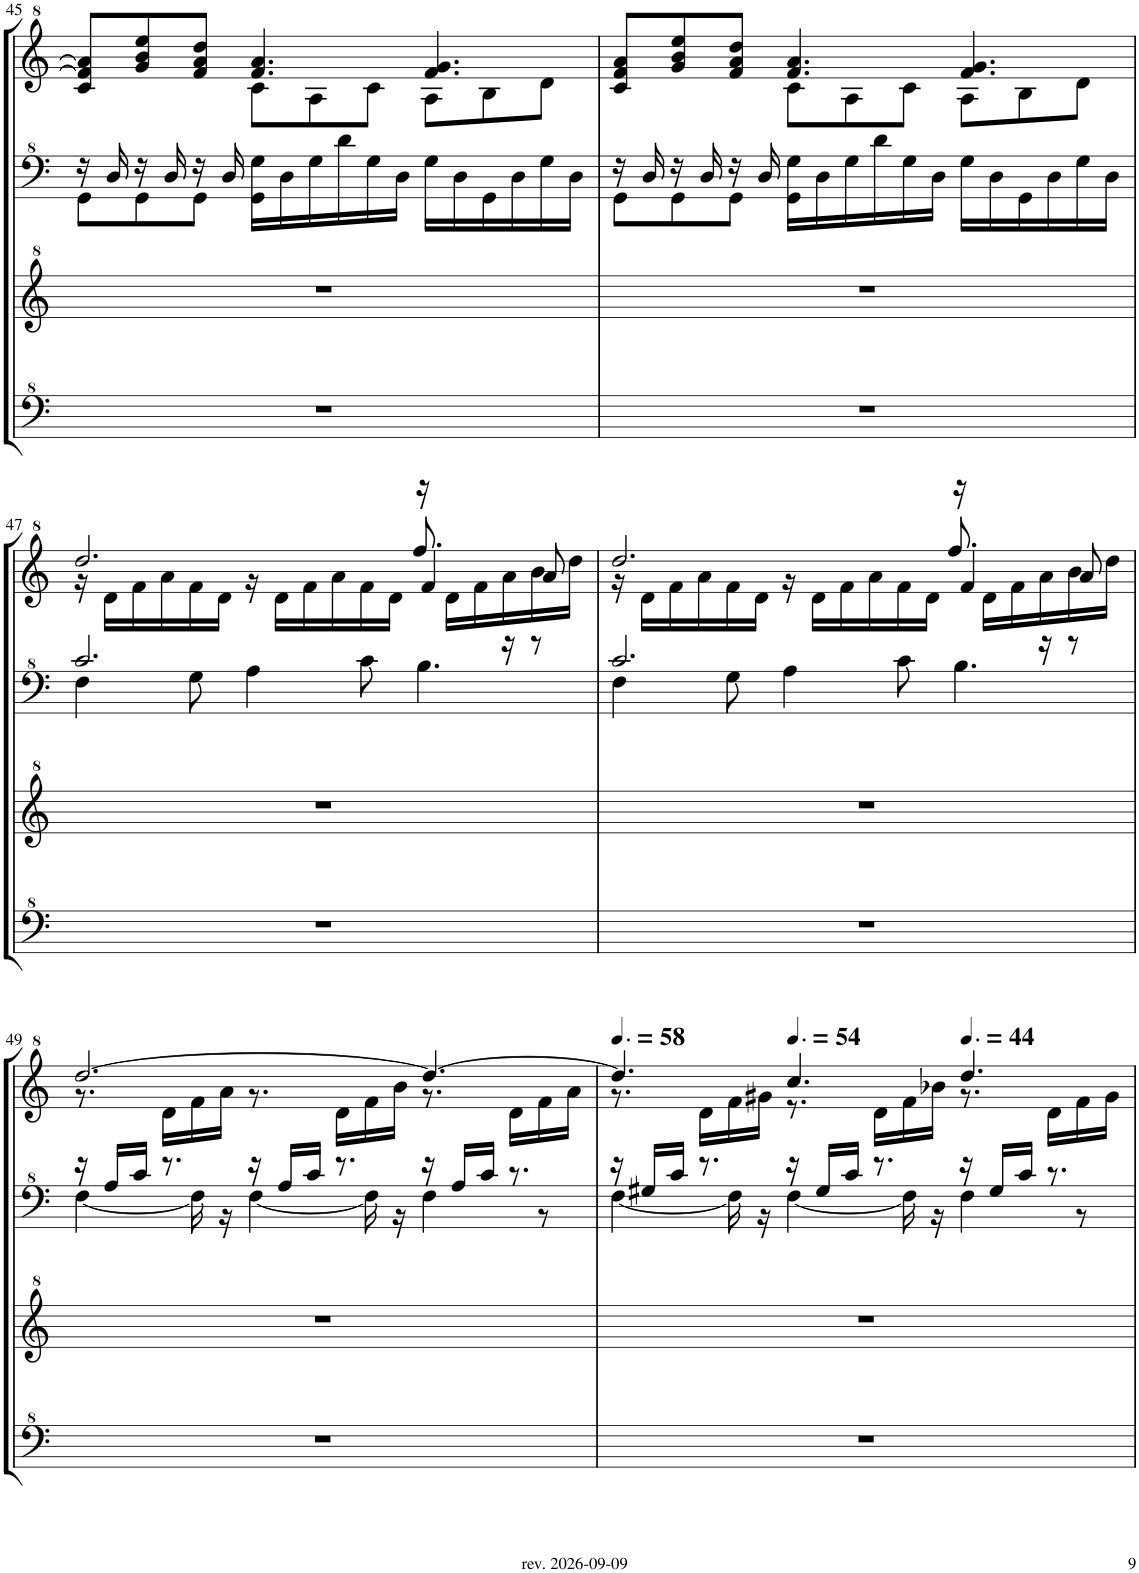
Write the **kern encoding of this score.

**kern	**kern	**kern	**kern
*part1	*part1	*part1	*part1
*staff4	*staff3	*staff2	*staff1
*I"Model III	*	*	*
!!LO:PB:g=z
*clefF^4	*clefG^2	*clefF^4	*clefG^2
*k[]	*k[]	*k[]	*k[]
*M9/8	*M9/8	*M9/8	*M9/8
=45	=45	=45	=45
*	*	*^	*^
8%9r	8%9r	16r	8G\L	8cc/ 8ff/] 8aa/]L	4.ryy
.	.	16d/	.	.	.
.	.	16r	8G\	8gg/ 8bb/ 8eee/	.
.	.	16d/	.	.	.
.	.	16r	8G\J	8ff/ 8aa/ 8ddd/J	.
.	.	16d/	.	.	.
.	.	16G\ 16g\LL	2.ryy	4.ff/ 4.aa/	8cc\L
.	.	16d\	.	.	.
.	.	16g\	.	.	8a\
.	.	16dd\	.	.	.
.	.	16g\	.	.	8cc\J
.	.	16d\JJ	.	.	.
.	.	16g\LL	.	4.ff/ 4.gg/	8a\L
.	.	16d\	.	.	.
.	.	16G\	.	.	8b\
.	.	16d\	.	.	.
.	.	16g\	.	.	8dd\J
.	.	16d\JJ	.	.	.
=46	=46	=46	=46	=46	=46
8%9r	8%9r	16r	8G\L	8cc/ 8ff/ 8aa/L	4.ryy
.	.	16d/	.	.	.
.	.	16r	8G\	8gg/ 8bb/ 8eee/	.
.	.	16d/	.	.	.
.	.	16r	8G\J	8ff/ 8aa/ 8ddd/J	.
.	.	16d/	.	.	.
.	.	16G\ 16g\LL	2.ryy	4.ff/ 4.aa/	8cc\L
.	.	16d\	.	.	.
.	.	16g\	.	.	8a\
.	.	16dd\	.	.	.
.	.	16g\	.	.	8cc\J
.	.	16d\JJ	.	.	.
.	.	16g\LL	.	4.ff/ 4.gg/	8a\L
.	.	16d\	.	.	.
.	.	16G\	.	.	8b\
.	.	16d\	.	.	.
.	.	16g\	.	.	8dd\J
.	.	16d\JJ	.	.	.
!!LO:LB:g=z
=47	=47	=47	=47	=47	=47
*	*	*	*	*	*^
8%9r	8%9r	2.cc/	4f\	2.ddd/	16r	2.ryy
.	.	.	.	.	16dd\LL	.
.	.	.	.	.	16ff\	.
.	.	.	.	.	16aa\	.
.	.	.	8g\	.	16ff\	.
.	.	.	.	.	16dd\JJ	.
.	.	.	4a\	.	16r	.
.	.	.	.	.	16dd\LL	.
.	.	.	.	.	16ff\	.
.	.	.	.	.	16aa\	.
.	.	.	8cc\	.	16ff\	.
.	.	.	.	.	16dd\JJ	.
.	.	4.ryy	4.b\	4ff/	16r	8.fff/
.	.	.	.	.	16dd\LL	.
.	.	.	.	.	16ff\	.
.	.	.	.	.	16aa\	16r
.	.	.	.	8aa/	16bb\	8r
.	.	.	.	.	16ddd\JJ	.
=48	=48	=48	=48	=48	=48	=48
8%9r	8%9r	2.cc/	4f\	2.ddd/	16r	2.ryy
.	.	.	.	.	16dd\LL	.
.	.	.	.	.	16ff\	.
.	.	.	.	.	16aa\	.
.	.	.	8g\	.	16ff\	.
.	.	.	.	.	16dd\JJ	.
.	.	.	4a\	.	16r	.
.	.	.	.	.	16dd\LL	.
.	.	.	.	.	16ff\	.
.	.	.	.	.	16aa\	.
.	.	.	8cc\	.	16ff\	.
.	.	.	.	.	16dd\JJ	.
.	.	4.ryy	4.b\	4ff/	16r	8.fff/
.	.	.	.	.	16dd\LL	.
.	.	.	.	.	16ff\	.
.	.	.	.	.	16aa\	16r
.	.	.	.	8aa/	16bb\	8r
.	.	.	.	.	16ddd\JJ	.
*	*	*	*	*	*v	*v
!!LO:LB:g=z
=49	=49	=49	=49	=49	=49
8%9r	8%9r	16r	[4f\	[2.ddd/	8.r
.	.	16a/LL	.	.	.
.	.	16cc/JJ	.	.	.
.	.	8.r	.	.	16dd\LL
.	.	.	16f\]	.	16ff\
.	.	.	16r	.	16aa\JJ
.	.	16r	[4f\	.	8.r
.	.	16a/LL	.	.	.
.	.	16cc/JJ	.	.	.
.	.	8.r	.	.	16dd\LL
.	.	.	16f\]	.	16ff\
.	.	.	16r	.	16bb\JJ
.	.	16r	4f\	4.ddd/_	8.r
.	.	16a/LL	.	.	.
.	.	16cc/JJ	.	.	.
.	.	8.r	.	.	16dd\LL
.	.	.	8r	.	16ff\
.	.	.	.	.	16aa\JJ
=50	=50	=50	=50	=50	=50
*	*	*	*	*MM87	*
8%9r	8%9r	16r	[4f\	4.ddd/]	8.r
.	.	16g#X/LL	.	.	.
.	.	16cc/JJ	.	.	.
.	.	8.r	.	.	16dd\LL
.	.	.	16f\]	.	16ff\
.	.	.	16r	.	16gg#X\JJ
*	*	*	*	*MM81	*
.	.	16r	[4f\	4.ccc/	8.r
.	.	16g#/LL	.	.	.
.	.	16cc/JJ	.	.	.
.	.	8.r	.	.	16dd\LL
.	.	.	16f\]	.	16ff\
.	.	.	16r	.	16bb-X\JJ
*	*	*	*	*MM66	*
.	.	16r	4f\	4.ddd/	8.r
.	.	16g#/LL	.	.	.
.	.	16cc/JJ	.	.	.
.	.	8.r	.	.	16dd\LL
.	.	.	8r	.	16ff\
.	.	.	.	.	16gg#\JJ
*	*	*v	*v	*	*
*	*	*	*v	*v
=	=	=	=
*-	*-	*-	*-
